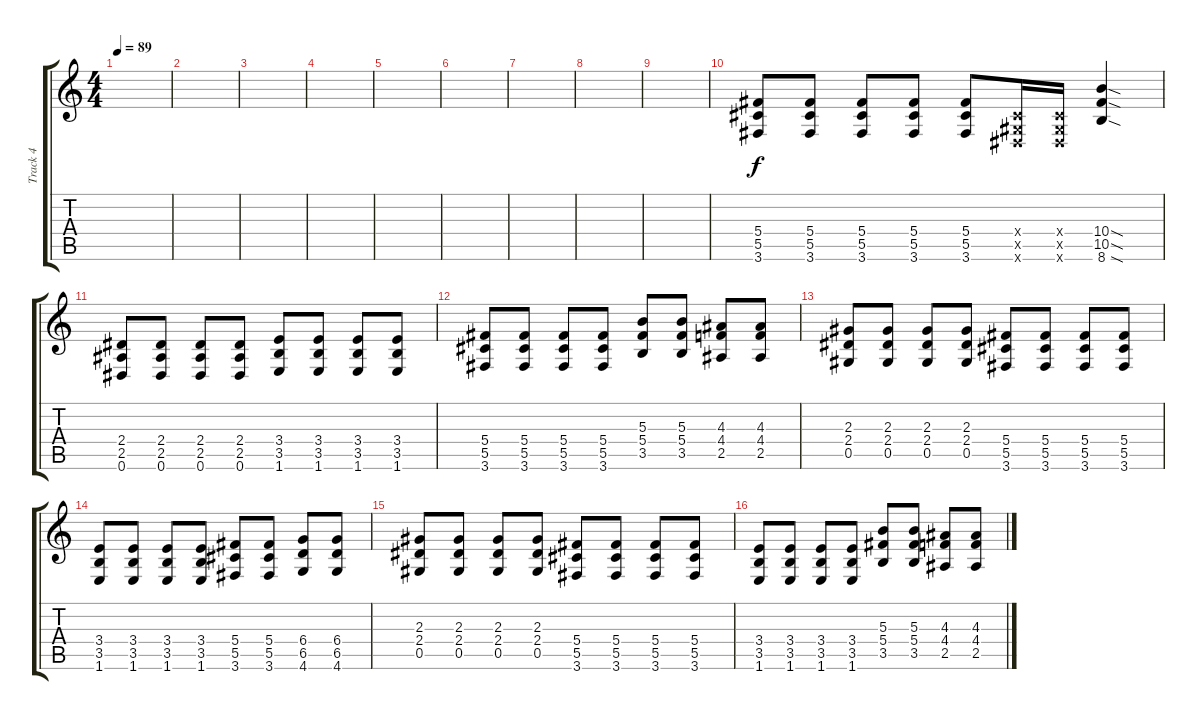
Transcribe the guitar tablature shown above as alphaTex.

\track ("Track 4" "Track 4") {instrument overdrivenguitar}
\staff {score tabs}
\tuning (Eb4 Bb3 Gb3 Db3 Ab2 Eb2) {hide}
\ts (4 4)
\tempo 89
\clef g2
\ks c
|
|
|
|
|
|
|
|
|
(5.4 5.5 3.6).8{volume 13} (5.4 5.5 3.6).8 (5.4 5.5 3.6).8 (5.4 5.5 3.6).8 (5.4 5.5 3.6).8 (0.4{x} 0.5{x} 0.6{x}).16 (0.4{x} 0.5{x} 0.6{x}).16 (10.4{sod} 10.5{sod} 8.6{sod}).4 |
(2.4 2.5 0.6).8 (2.4 2.5 0.6).8 (2.4 2.5 0.6).8 (2.4 2.5 0.6).8 (3.4 3.5 1.6).8 (3.4 3.5 1.6).8 (3.4 3.5 1.6).8 (3.4 3.5 1.6).8 |
(5.4 5.5 3.6).8 (5.4 5.5 3.6).8 (5.4 5.5 3.6).8 (5.4 5.5 3.6).8 (5.3 5.4 3.5).8 (5.3 5.4 3.5).8 (4.3 4.4 2.5).8 (4.3 4.4 2.5).8 |
(2.3 2.4 0.5).8 (2.3 2.4 0.5).8 (2.3 2.4 0.5).8 (2.3 2.4 0.5).8 (5.4 5.5 3.6).8 (5.4 5.5 3.6).8 (5.4 5.5 3.6).8 (5.4 5.5 3.6).8 |
(3.4 3.5 1.6).8 (3.4 3.5 1.6).8 (3.4 3.5 1.6).8 (3.4 3.5 1.6).8 (5.4 5.5 3.6).8 (5.4 5.5 3.6).8 (6.4 6.5 4.6).8 (6.4 6.5 4.6).8 |
(2.3 2.4 0.5).8 (2.3 2.4 0.5).8 (2.3 2.4 0.5).8 (2.3 2.4 0.5).8 (5.4 5.5 3.6).8 (5.4 5.5 3.6).8 (5.4 5.5 3.6).8 (5.4 5.5 3.6).8 |
(3.4 3.5 1.6).8 (3.4 3.5 1.6).8 (3.4 3.5 1.6).8 (3.4 3.5 1.6).8 (5.3 5.4 3.5).8 (5.3 5.4 3.5).8 (4.3 4.4 2.5).8 (4.3 4.4 2.5).8
